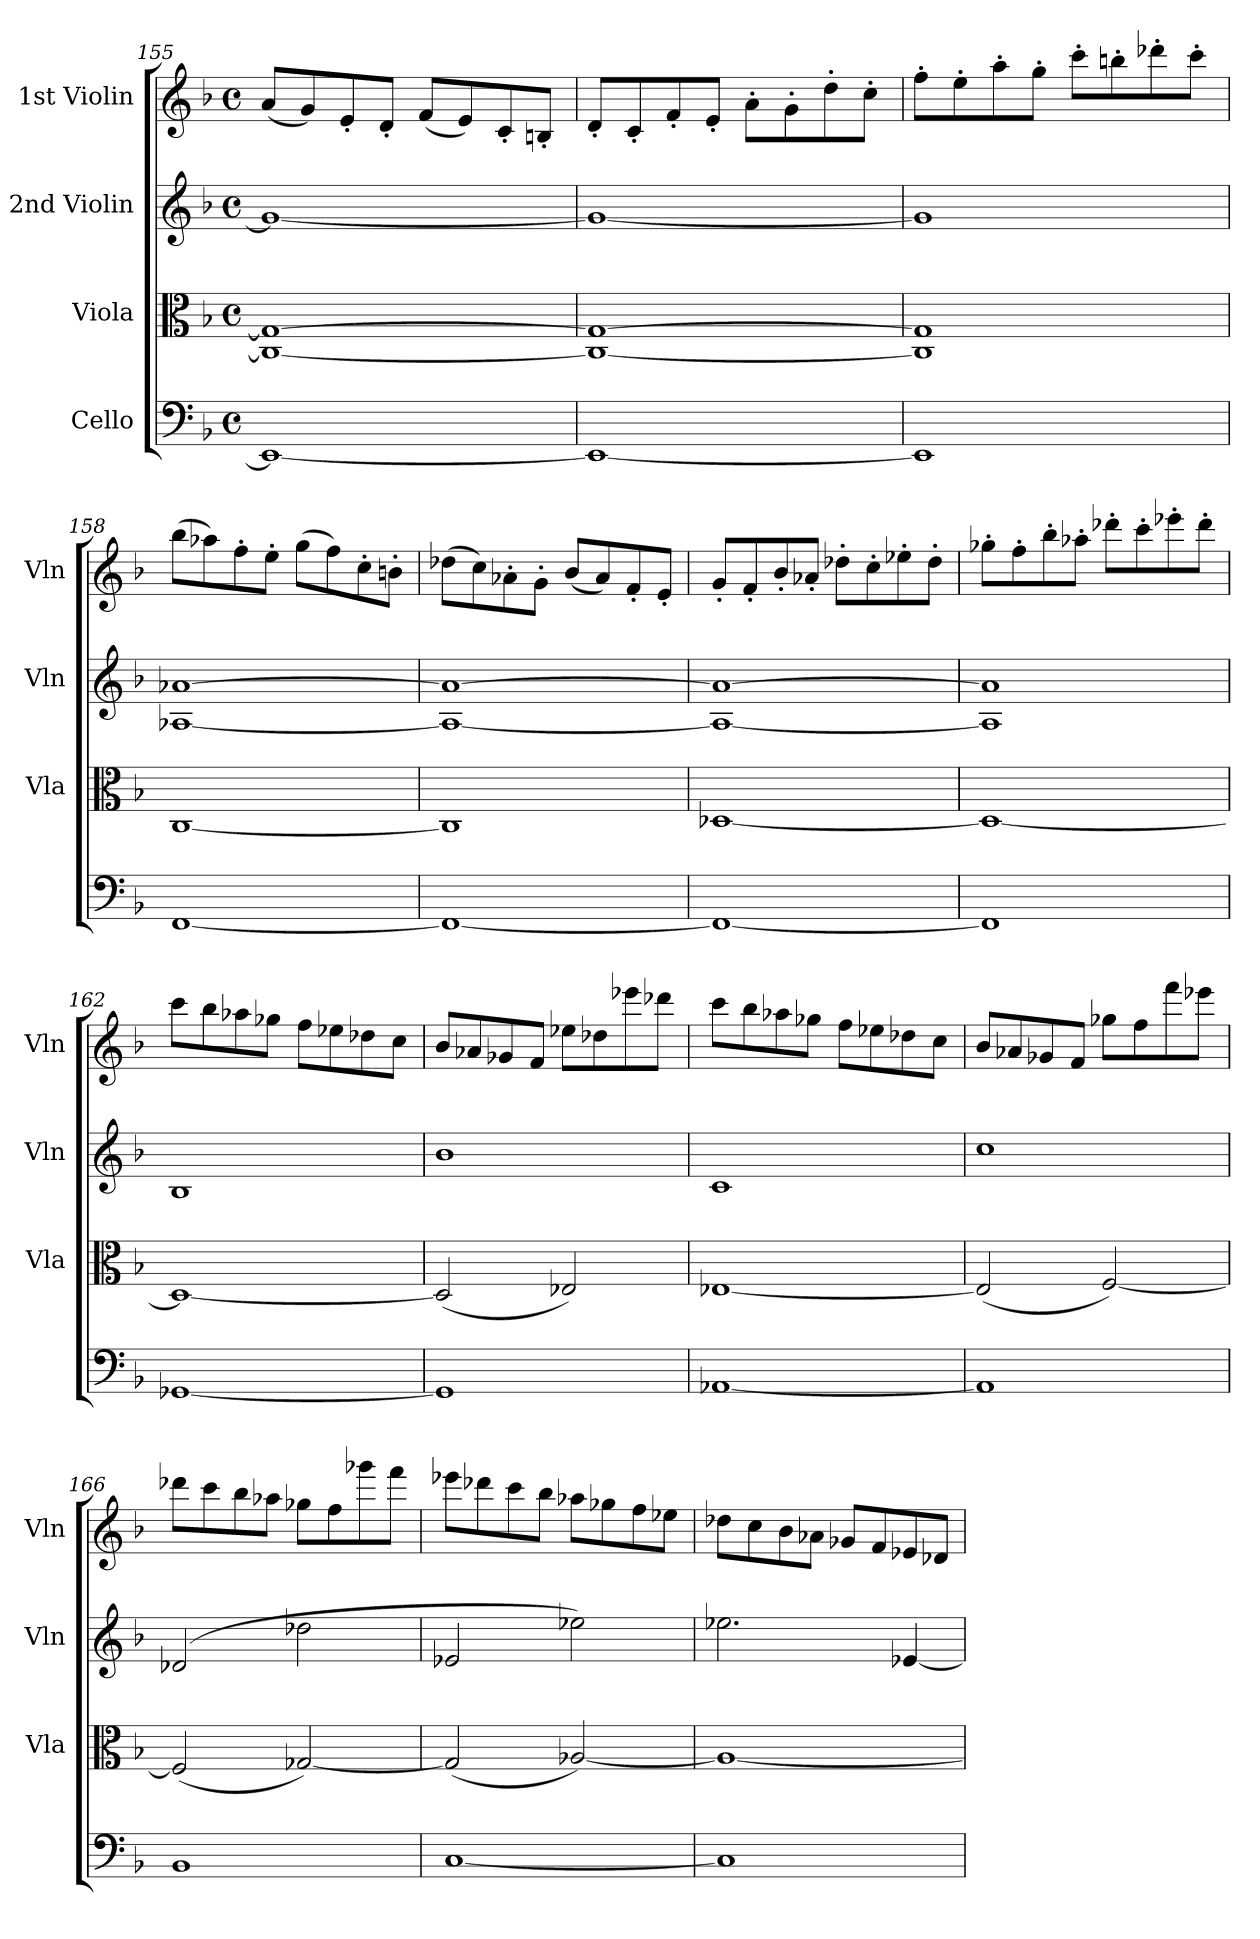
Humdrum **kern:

**kern	**kern	**kern	**kern
*part4	*part3	*part2	*part1
*staff4	*staff3	*staff2	*staff1
*I"Cello	*I"Viola	*I"2nd Violin	*I"1st Violin
*	*I'Vla	*I'Vln	*I'Vln
*clefF4	*clefC3	*clefG2	*clefG2
*k[b-]	*k[b-]	*k[b-]	*k[b-]
*F:	*F:	*F:	*F:
*M4/4	*M4/4	*M4/4	*M4/4
*met(c)	*met(c)	*met(c)	*met(c)
=155	=155	=155	=155
1EE_	1C_ 1G_	1g_	(8aL
.	.	.	8g)
.	.	.	8e'
.	.	.	8d'J
.	.	.	(8fL
.	.	.	8e)
.	.	.	8c'
.	.	.	8Bn'J
=156	=156	=156	=156
1EE_	1C_ 1G_	1g_	8d'L
.	.	.	8c'
.	.	.	8f'
.	.	.	8e'J
.	.	.	8a'L
.	.	.	8g'
.	.	.	8dd'
.	.	.	8cc'J
=157	=157	=157	=157
1EE]	1C] 1G]	1g]	8ff'L
.	.	.	8ee'
.	.	.	8aa'
.	.	.	8gg'J
.	.	.	8ccc'L
.	.	.	8bbn'
.	.	.	8ddd-X'
.	.	.	8ccc'J
=158	=158	=158	=158
[1FF	[1C	[1A-X [1a-X	(8bb-L
.	.	.	8aa-X)
.	.	.	8ff'
.	.	.	8ee'J
.	.	.	(8ggL
.	.	.	8ff)
.	.	.	8cc'
.	.	.	8bn'J
=159	=159	=159	=159
1FF_	1C]	1A-_ 1a-_	(8dd-XL
.	.	.	8cc)
.	.	.	8a-X'
.	.	.	8g'J
.	.	.	(8b-L
.	.	.	8a-)
.	.	.	8f'
.	.	.	8e'J
=160	=160	=160	=160
1FF_	[1D-X	1A-_ 1a-_	8g'L
.	.	.	8f'
.	.	.	8b-'
.	.	.	8a-X'J
.	.	.	8dd-X'L
.	.	.	8cc'
.	.	.	8ee-X'
.	.	.	8dd-'J
=161	=161	=161	=161
1FF]	1D-_	1A-] 1a-]	8gg-X'L
.	.	.	8ff'
.	.	.	8bb-'
.	.	.	8aa-X'J
.	.	.	8ddd-X'L
.	.	.	8ccc'
.	.	.	8eee-X'
.	.	.	8ddd-'J
=162	=162	=162	=162
[1GG-X	1D-_	1B-	8cccL
.	.	.	8bb-
.	.	.	8aa-X
.	.	.	8gg-XJ
.	.	.	8ffL
.	.	.	8ee-X
.	.	.	8dd-X
.	.	.	8ccJ
=163	=163	=163	=163
1GG-]	(2D-]	1b-	8b-L
.	.	.	8a-X
.	.	.	8g-X
.	.	.	8fJ
.	2E-X)	.	8ee-XL
.	.	.	8dd-X
.	.	.	8eee-X
.	.	.	8ddd-XJ
=164	=164	=164	=164
[1AA-X	[1E-X	1c	8cccL
.	.	.	8bb-
.	.	.	8aa-X
.	.	.	8gg-XJ
.	.	.	8ffL
.	.	.	8ee-X
.	.	.	8dd-X
.	.	.	8ccJ
=165	=165	=165	=165
1AA-]	(2E-]	1cc	8b-L
.	.	.	8a-X
.	.	.	8g-X
.	.	.	8fJ
.	[2F)	.	8gg-XL
.	.	.	8ff
.	.	.	8fff
.	.	.	8eee-XJ
=166	=166	=166	=166
1BB-	(2F]	(2d-X	8ddd-XL
.	.	.	8ccc
.	.	.	8bb-
.	.	.	8aa-XJ
.	[2G-X)	2dd-X	8gg-XL
.	.	.	8ff
.	.	.	8ggg-X
.	.	.	8fffJ
=167	=167	=167	=167
[1C	(2G-]	2e-X	8eee-XL
.	.	.	8ddd-X
.	.	.	8ccc
.	.	.	8bb-J
.	[2A-X)	2ee-X)	8aa-XL
.	.	.	8gg-X
.	.	.	8ff
.	.	.	8ee-XJ
=168	=168	=168	=168
1C]	1A-_	2.ee-X	8dd-XL
.	.	.	8cc
.	.	.	8b-
.	.	.	8a-XJ
.	.	.	8g-XL
.	.	.	8f
.	.	[4e-X	8e-X
.	.	.	8d-XJ
=	=	=	=
*-	*-	*-	*-
